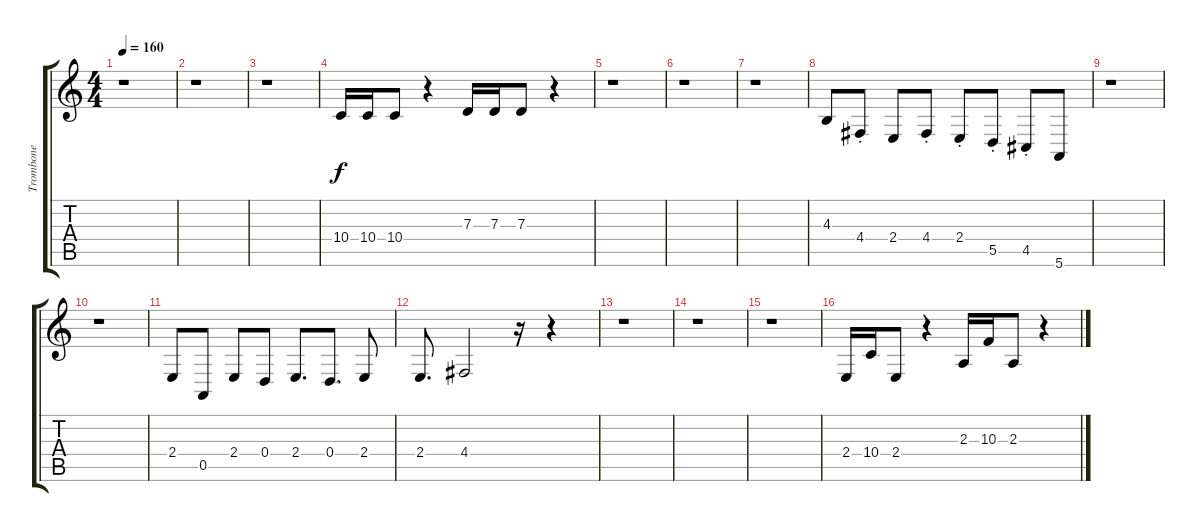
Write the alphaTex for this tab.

\track ("Trombone" "Trombone") {instrument trombone}
\staff {score tabs}
\tuning (E4 B3 G3 D3 A2 E2) {hide}
\ts (4 4)
\tempo 160
\clef g2
\ks c
r.1{dy f} |
r.1 |
r.1 |
10.4.16 10.4.16 10.4.8 r.4 7.3.16 7.3.16 7.3.8 r.4 |
r.1 |
r.1 |
r.1 |
4.3.8 4.4{st}.8 2.4.8 4.4{st}.8 2.4{st}.8 5.5{st}.8 4.5{st}.8 5.6.8 |
r.1 |
r.1 |
2.4.8 0.5.8 2.4.8 0.4.8 2.4.8{d} 0.4.8{d} 2.4.8 |
2.4.8{d} 4.4.2 r.16 r.4 |
r.1 |
r.1 |
r.1 |
2.4.16 10.4.16 2.4.8 r.4 2.3.16 10.3.16 2.3.8 r.4
